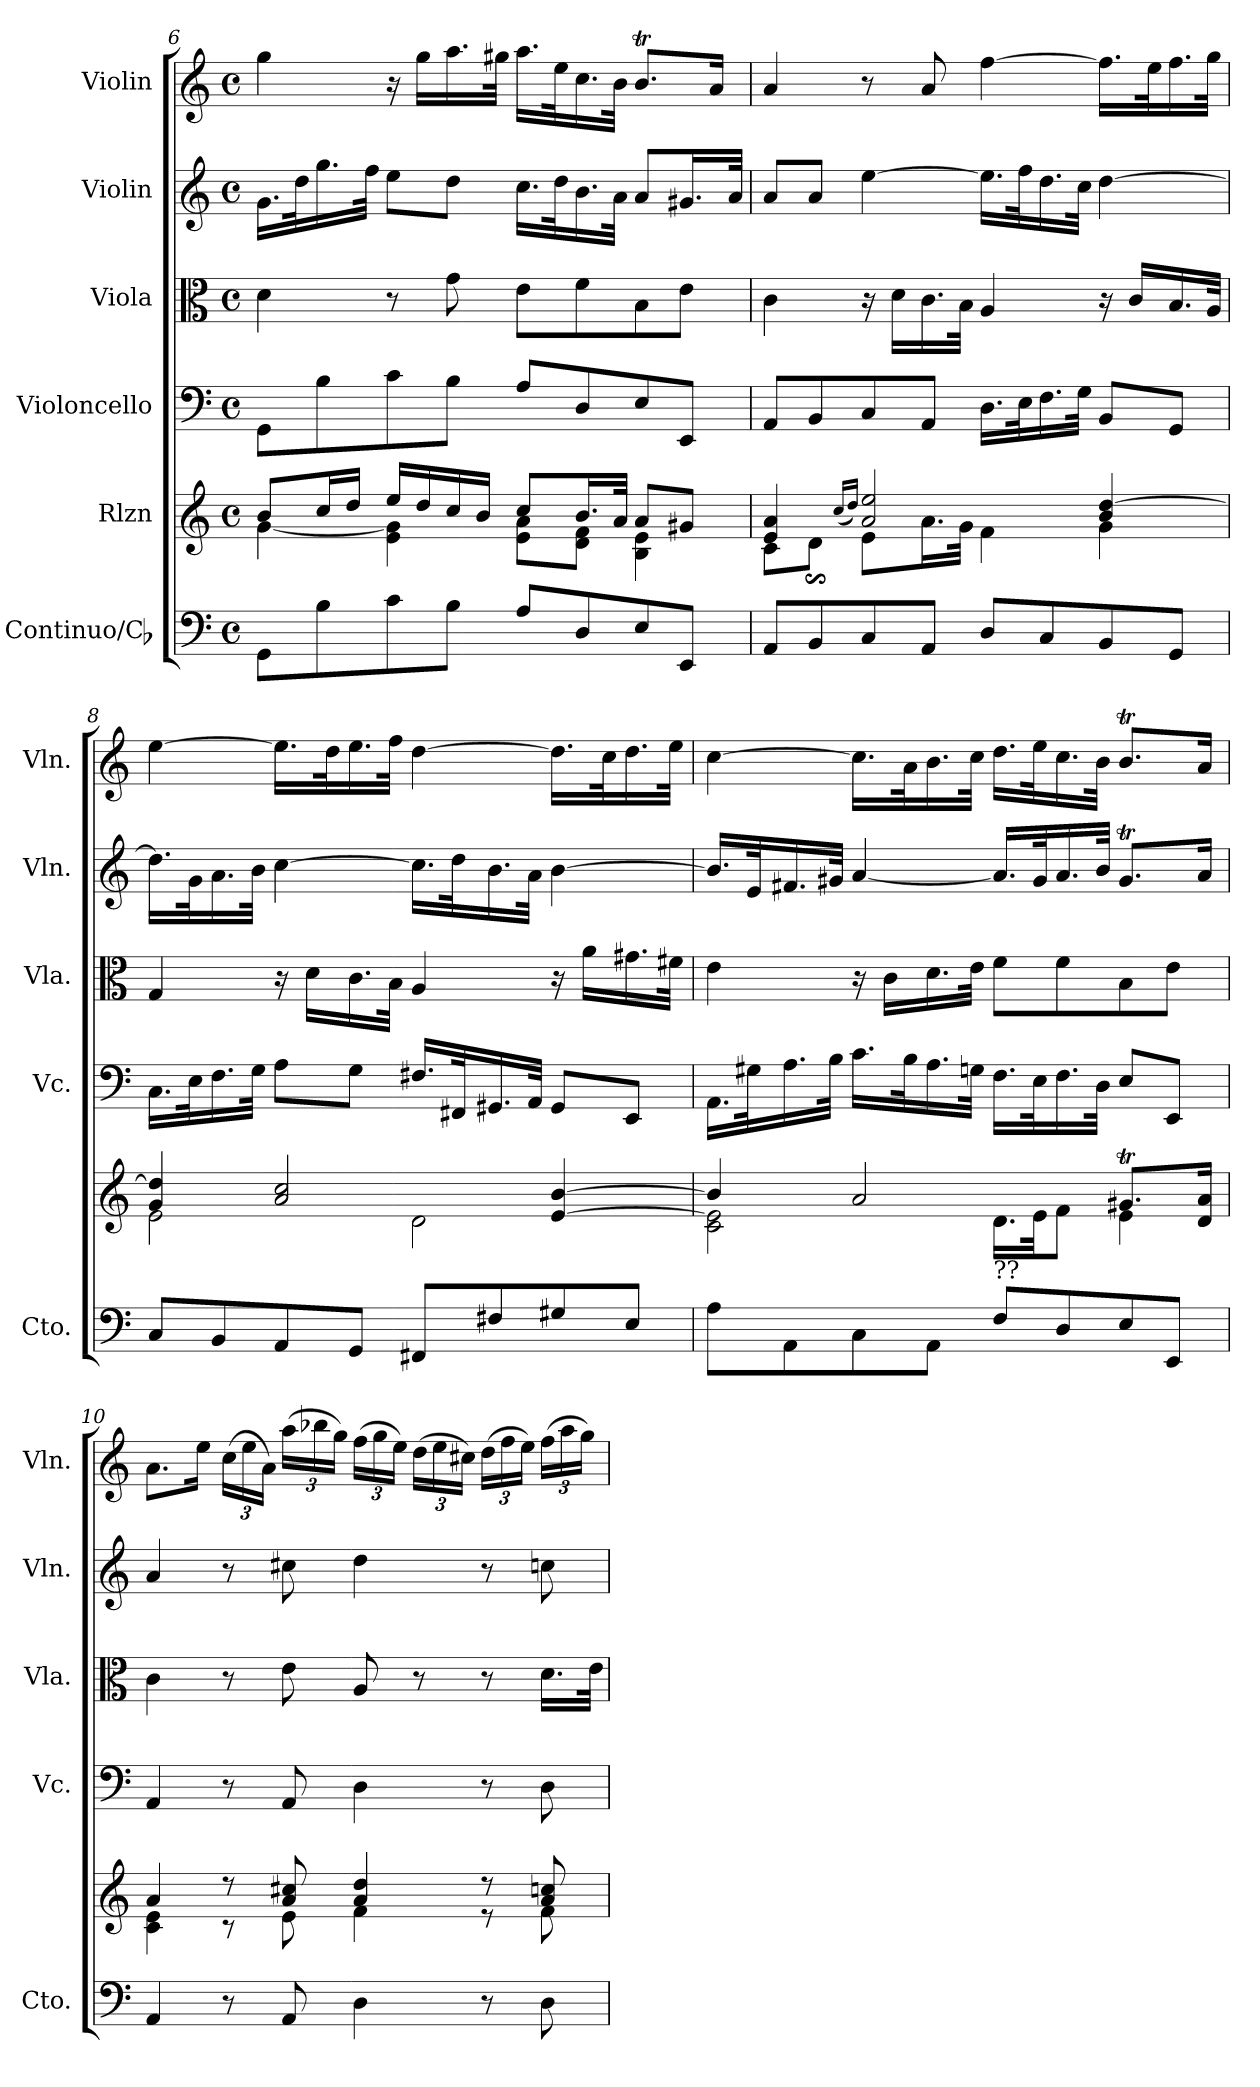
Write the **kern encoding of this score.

**kern	**kern	**kern	**kern	**kern	**kern
*part6	*part5	*part4	*part3	*part2	*part1
*staff6	*staff5	*staff4	*staff3	*staff2	*staff1
*I"Continuo/Cb	*I"Rlzn	*I"Violoncello	*I"Viola	*I"Violin	*I"Violin
*I'Cto.	*	*I'Vc.	*I'Vla.	*I'Vln.	*I'Vln.
*clefF4	*clefG2	*clefF4	*clefC3	*clefG2	*clefG2
*ITrd7c12	*	*	*	*	*
*k[]	*k[]	*k[]	*k[]	*k[]	*k[]
*M4/4	*M4/4	*M4/4	*M4/4	*M4/4	*M4/4
*met(c)	*met(c)	*met(c)	*met(c)	*met(c)	*met(c)
=6	=6	=6	=6	=6	=6
*	*^	*	*	*	*
8GGG\L	8b/L	[4g\	8GG\L	4d\	16.g\LL	4gg\
.	.	.	.	.	32dd\K	.
8BB\	16cc/L	.	8B\	.	16.gg\	.
.	16dd/JJ	.	.	.	.	.
.	.	.	.	.	32ff\JJk	.
8C\	16ee/LL	4e\ 4g\]	8c\	8r	8ee\L	16r
.	16dd/	.	.	.	.	16gg\LL
8BB\J	16cc/	.	8B\J	8g\	8dd\J	16.aa\
.	16b/JJ	.	.	.	.	.
.	.	.	.	.	.	32gg#X\JJk
8AA/L	8cc/L	8e\ 8a\L	8A/L	8e\L	16.cc\LL	16.aa\LL
.	.	.	.	.	32dd\K	32ee\K
8DD/	16.b/L	8d\ 8f\J	8D/	8f\	16.b\	16.cc\
.	32a/JJk	.	.	.	32a\JJk	32b\JJk
8EE/	8a/L	4B\ 4e\	8E/	8B\	8a/L	8.bt/L
8EEE/J	8g#X/J	.	8EE/J	8e\J	16.g#X/L	.
.	.	.	.	.	.	16a/Jk
.	.	.	.	.	32a/JJk	.
!!LO:LB:g=z
=7	=7	=7	=7	=7	=7	=7
8AAA/L	4e/ 4a/	8c\L	8AA/L	4c\	8a/L	4a/
8BBB/	.	8ds$SS\J	8BB/	.	8a/J	.
.	(16qcc/LL	.	.	.	.	.
.	16qdd/JJ)	.	.	.	.	.
8CC/	2a/ 2ee/	8e\L	8C/	16r	[4ee\	8r
.	.	.	.	16d\LL	.	.
8AAA/J	.	16.a\L	8AA/J	16.c\	.	8a/
.	.	32g\JJk	.	32B\JJk	.	.
8DD/L	.	4f\	16.D\LL	4A/	16.ee\LL]	[4ff\
.	.	.	32E\K	.	32ff\K	.
8CC/	.	.	16.F\	.	16.dd\	.
.	.	.	32G\JJk	.	32cc\JJk	.
8BBB/	4b/ [4dd/	4g\	8BB/L	16r	[4dd\	16.ff\LL]
.	.	.	.	16c/LL	.	.
.	.	.	.	.	.	32ee\K
8GGG/J	.	.	8GG/J	16.B/	.	16.ff\
.	.	.	.	32A/JJk	.	32gg\JJk
=8	=8	=8	=8	=8	=8	=8
8CC/L	4g/ 4dd/]	2e\	16.C\LL	4G/	16.dd\LL]	[4ee\
.	.	.	32E\K	.	32g\K	.
8BBB/	.	.	16.F\	.	16.a\	.
.	.	.	32G\JJk	.	32b\JJk	.
8AAA/	2a/ 2cc/	.	8A\L	16r	[4cc\	16.ee\LL]
.	.	.	.	16d\LL	.	.
.	.	.	.	.	.	32dd\K
8GGG/J	.	.	8G\J	16.c\	.	16.ee\
.	.	.	.	32B\JJk	.	32ff\JJk
8FFF#X/L	.	2d\	16.F#X/LL	4A/	16.cc\LL]	[4dd\
.	.	.	32FF#X/K	.	32dd\K	.
8FF#X/	.	.	16.GG#X/	.	16.b\	.
.	.	.	32AA/JJk	.	32a\JJk	.
8GG#X/	[4e/ [4b/	.	8GG#/L	16r	[4b\	16.dd\LL]
.	.	.	.	16a\LL	.	.
.	.	.	.	.	.	32cc\K
8EE/J	.	.	8EE/J	16.g#X\	.	16.dd\
.	.	.	.	32f#X\JJk	.	32ee\JJk
!!LO:PB:g=z
=9	=9	=9	=9	=9	=9	=9
8AA\L	4b/]	2c\ 2e\]	16.AA\LL	4e\	16.b/LL]	[4cc\
.	.	.	32G#X\K	.	32e/K	.
8AAA\	.	.	16.A\	.	16.f#X/	.
.	.	.	32B\JJk	.	32g#X/JJk	.
8CC\	2a/	.	16.c\LL	16r	[4a/	16.cc\LL]
.	.	.	.	16c\LL	.	.
.	.	.	32B\K	.	.	32a\K
8AAA\J	.	.	16.A\	16.d\	.	16.b\
.	.	.	32Gn\JJk	32e\JJk	.	32cc\JJk
!LO:TX:a:t=??	!	!	!	!	!	!
8FF/L	.	16.d\LL	16.F\LL	8f\L	16.a/LL]	16.dd\LL
.	.	32e\JK	32E\K	.	32g#/K	32ee\K
8DD/	.	8f\J	16.F\	8f\	16.a/	16.cc\
.	.	.	32D\JJk	.	32b/JJk	32b\JJk
8EE/	8.g#Xt/L	4e\	8E\L	8B\	8.g#t/L	8.bt/L
8EEE/J	.	.	8EE/J	8e\J	.	.
.	16d/ 16a/Jk	.	.	.	16a/Jk	16a/Jk
=10	=10	=10	=10	=10	=10	=10
4AAA/	4a/	4c\ 4e\	4AA/	4c\	4a/	8.a\L
.	.	.	.	.	.	16ee\Jk
*	*	*	*	*	*	*Xbrackettup
8r	8r	8r	8r	8r	8r	(24cc\LL
.	.	.	.	.	.	24ee\
.	.	.	.	.	.	24a\JJ)
8AAA/	8a/ 8cc#X/	8e\	8AA/	8e\	8cc#X\	(24aa\LL
.	.	.	.	.	.	24bb-X\
.	.	.	.	.	.	24gg\JJ)
4DD\	4a/ 4dd/	4f\	4D\	8A/	4dd\	(24ff\LL
.	.	.	.	.	.	24gg\
.	.	.	.	.	.	24ee\JJ)
.	.	.	.	8r	.	(24dd\LL
.	.	.	.	.	.	24ee\
.	.	.	.	.	.	24cc#X\JJ)
8r	8r	8r	8r	8r	8r	(24dd\LL
.	.	.	.	.	.	24ff\
.	.	.	.	.	.	24ee\JJ)
8DD\	8a/ 8ccn/	8f\	8D\	16.d\LL	8ccn\	(24ff\LL
.	.	.	.	.	.	24aa\
.	.	.	.	.	.	24gg\JJ)
.	.	.	.	32e\JJk	.	.
*	*v	*v	*	*	*	*
=	=	=	=	=	=
*-	*-	*-	*-	*-	*-
